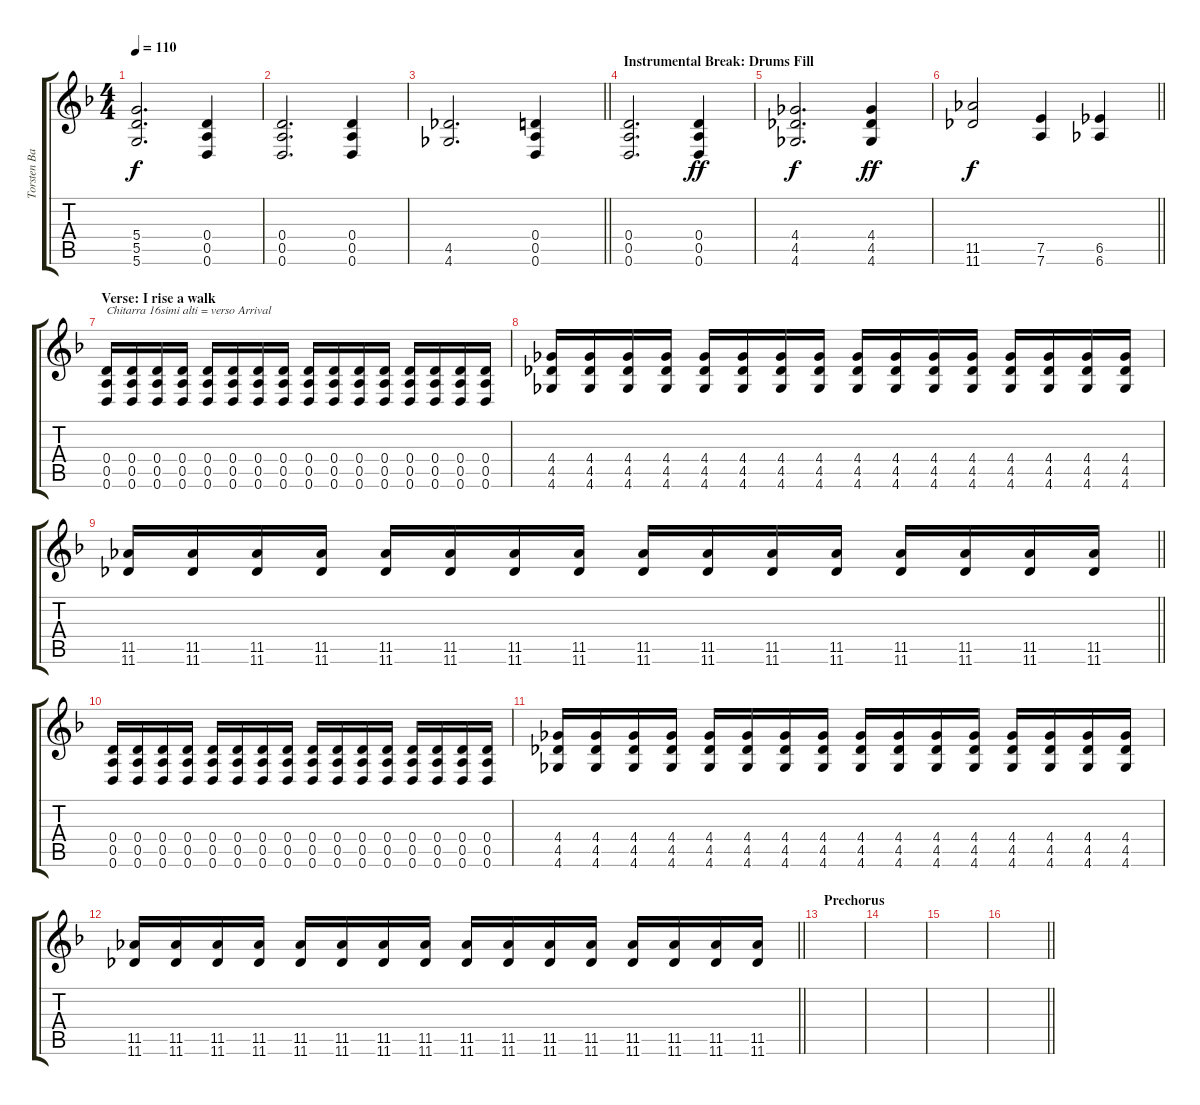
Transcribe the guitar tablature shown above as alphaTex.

\track ("Torsten Bauer" "Torsten Ba") {instrument overdrivenguitar}
\staff {score tabs}
\tuning (E4 B3 G3 D3 A2 D2) {hide}
\ts (4 4)
\tempo 110
\clef g2
\ks f
(5.4 5.5 5.6).2{d dy f} (0.4 0.5 0.6).4 |
(0.4 0.5 0.6).2{d} (0.4 0.5 0.6).4 |
\barLineRight lightlight
(4.5 4.6).2{d} (0.4 0.5 0.6).4 |
\section ("" "Instrumental Break: Drums Fill")
(0.4 0.5 0.6).2{d} (0.4 0.5 0.6).4{dy ff} |
(4.4 4.5 4.6).2{d dy f} (4.4 4.5 4.6).4{dy ff} |
\barLineRight lightlight
(11.5 11.6).2{dy f} (7.5 7.6).4 (6.5 6.6).4 |
\section ("" "Verse: I rise a walk")
(0.4 0.5 0.6).16{txt "Chitarra 16simi alti = verso Arrival"} (0.4 0.5 0.6).16 (0.4 0.5 0.6).16 (0.4 0.5 0.6).16 (0.4 0.5 0.6).16 (0.4 0.5 0.6).16 (0.4 0.5 0.6).16 (0.4 0.5 0.6).16 (0.4 0.5 0.6).16 (0.4 0.5 0.6).16 (0.4 0.5 0.6).16 (0.4 0.5 0.6).16 (0.4 0.5 0.6).16 (0.4 0.5 0.6).16 (0.4 0.5 0.6).16 (0.4 0.5 0.6).16 |
(4.4 4.5 4.6).16 (4.4 4.5 4.6).16 (4.4 4.5 4.6).16 (4.4 4.5 4.6).16 (4.4 4.5 4.6).16 (4.4 4.5 4.6).16 (4.4 4.5 4.6).16 (4.4 4.5 4.6).16 (4.4 4.5 4.6).16 (4.4 4.5 4.6).16 (4.4 4.5 4.6).16 (4.4 4.5 4.6).16 (4.4 4.5 4.6).16 (4.4 4.5 4.6).16 (4.4 4.5 4.6).16 (4.4 4.5 4.6).16 |
\barLineRight lightlight
(11.5 11.6).16 (11.5 11.6).16 (11.5 11.6).16 (11.5 11.6).16 (11.5 11.6).16 (11.5 11.6).16 (11.5 11.6).16 (11.5 11.6).16 (11.5 11.6).16 (11.5 11.6).16 (11.5 11.6).16 (11.5 11.6).16 (11.5 11.6).16 (11.5 11.6).16 (11.5 11.6).16 (11.5 11.6).16 |
\section ("" "")
(0.4 0.5 0.6).16 (0.4 0.5 0.6).16 (0.4 0.5 0.6).16 (0.4 0.5 0.6).16 (0.4 0.5 0.6).16 (0.4 0.5 0.6).16 (0.4 0.5 0.6).16 (0.4 0.5 0.6).16 (0.4 0.5 0.6).16 (0.4 0.5 0.6).16 (0.4 0.5 0.6).16 (0.4 0.5 0.6).16 (0.4 0.5 0.6).16 (0.4 0.5 0.6).16 (0.4 0.5 0.6).16 (0.4 0.5 0.6).16 |
(4.4 4.5 4.6).16 (4.4 4.5 4.6).16 (4.4 4.5 4.6).16 (4.4 4.5 4.6).16 (4.4 4.5 4.6).16 (4.4 4.5 4.6).16 (4.4 4.5 4.6).16 (4.4 4.5 4.6).16 (4.4 4.5 4.6).16 (4.4 4.5 4.6).16 (4.4 4.5 4.6).16 (4.4 4.5 4.6).16 (4.4 4.5 4.6).16 (4.4 4.5 4.6).16 (4.4 4.5 4.6).16 (4.4 4.5 4.6).16 |
\barLineRight lightlight
(11.5 11.6).16 (11.5 11.6).16 (11.5 11.6).16 (11.5 11.6).16 (11.5 11.6).16 (11.5 11.6).16 (11.5 11.6).16 (11.5 11.6).16 (11.5 11.6).16 (11.5 11.6).16 (11.5 11.6).16 (11.5 11.6).16 (11.5 11.6).16 (11.5 11.6).16 (11.5 11.6).16 (11.5 11.6).16 |
\section ("" "Prechorus")
|
|
|
\barLineRight lightlight
